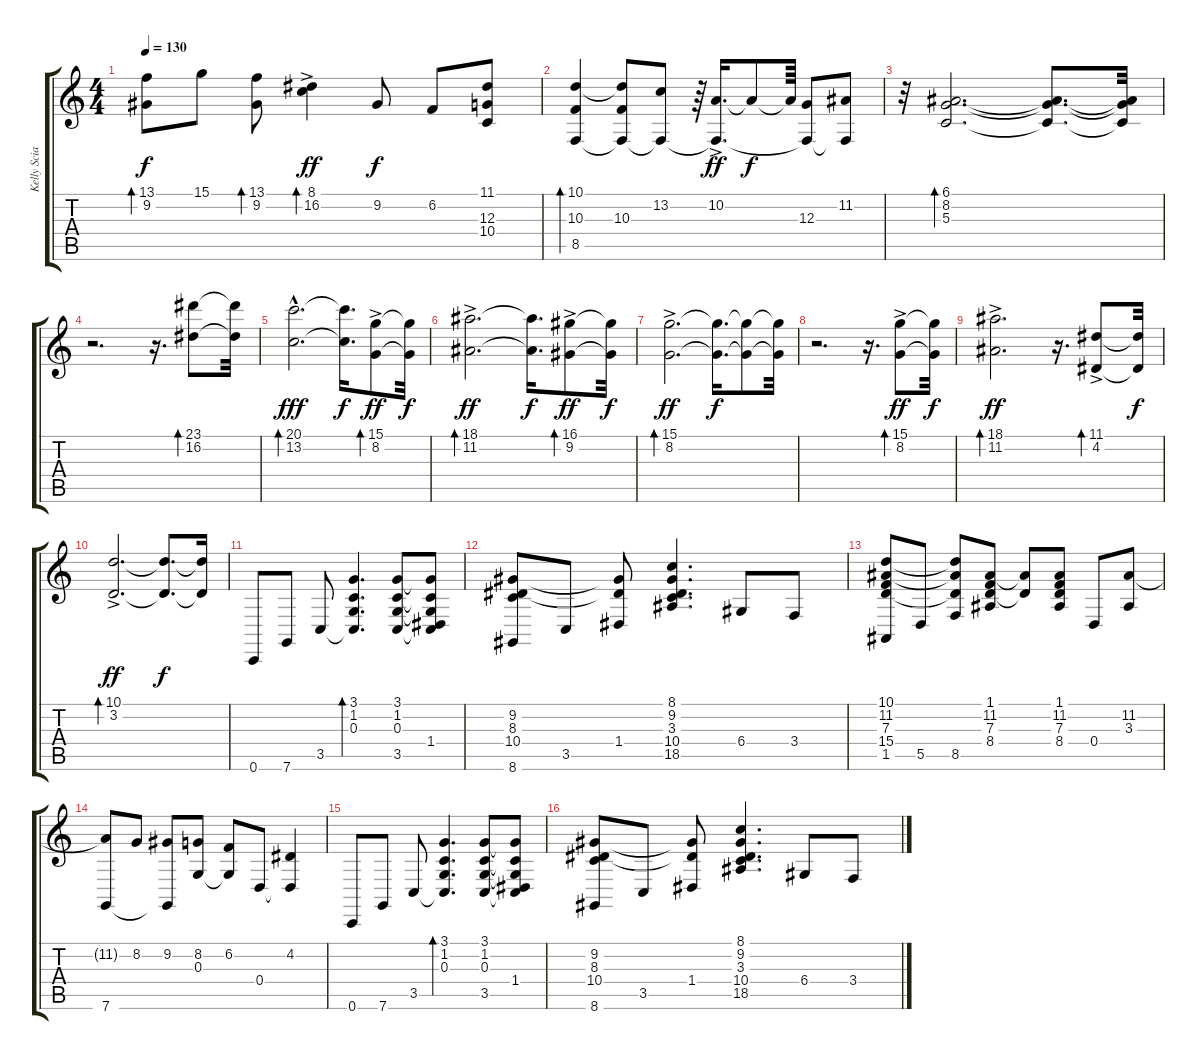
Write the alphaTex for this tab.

\track ("Kelly Sciandra" "Kelly Scia") {instrument acousticgrandpiano}
\staff {score tabs}
\tuning (E4 B3 G3 D3 A2 C2) {hide}
\ts (4 4)
\tempo 130
\clef g2
\ks c
(13.1 9.2).8{bd 60 dy f} 15.1.8 (13.1 9.2).8{bd 60} (8.1{ac} 16.2).4{bd 60 dy ff} 9.2.8{dy f} 6.2.8 (11.1 12.3{t} 10.4{t}).8 |
(10.1 10.3 8.5).4{bd 240} (10.1{t} 10.3 8.5{t}).8 (13.2 8.5{t}).8 r.64 (10.2{ac} 8.5{t}).16{d dy ff} 10.2{t}.8{dy f} 10.2{t}.64 (12.3 8.5{t}).8 (11.2 8.5{t}).8 |
r.32 (6.1 8.2 5.3).2{d bd 120} (6.1{t} 8.2{t} 5.3{t}).8{d} (6.1{t} 8.2{t} 5.3{t}).32 |
r.2{d} r.16{d} (23.1 16.2).8{bd 240} (23.1{t} 16.2{t}).32 |
(20.1 13.2{hac}).2{d bd 240 dy fff} (20.1{t} 13.2{t}).16{d dy f} (15.1 8.2{ac}).8{bd 240 dy ff} (15.1{t} 8.2{t}).32{dy f} |
(18.1 11.2{ac}).2{d bd 240 dy ff} (18.1{t} 11.2{t}).16{d dy f} (16.1 9.2{ac}).8{bd 240 dy ff} (16.1{t} 9.2{t}).32{dy f} |
(15.1 8.2{ac}).2{d bd 240 dy ff} (15.1{t} 8.2{t}).16{d dy f} (15.1{t} 8.2{t}).8 (15.1{t} 8.2{t}).32 |
r.2{d} r.16{d} (15.1 8.2{ac}).8{bd 240 dy ff} (15.1{t} 8.2{t}).32{dy f} |
(18.1 11.2{ac}).2{d bd 240 dy ff} r.16{d} (11.1 4.2{ac}).8{bd 240} (11.1{t} 4.2{t}).32{dy f} |
(10.1 3.2{ac}).2{d bd 240 dy ff} (10.1{t} 3.2{t}).8{d dy f} (10.1{t} 3.2{t}).16 |
0.6.8 7.6.8 3.5.8 (3.1 1.2 0.3 3.5{t}).4{d bd 60} (3.1 1.2 0.3 3.5).8 (3.1{t} 1.2{t} 0.3{t} 1.4 3.5{t}).8 |
(9.2 8.3 10.4 8.6).8 3.5.8 (9.2{t} 8.3{t} 1.4).8 (8.1 9.2 3.3 10.4 18.5).4{d} 6.4.8 3.4.8 |
(10.1 11.2 7.3 15.4 1.5).8 5.5.8 (10.1{t} 11.2{t} 7.3{t} 8.5).8 (1.1 11.2 7.3 8.4).8 (11.2{t} 7.3{t}).8 (1.1 11.2 7.3 8.4).8 0.4.8 (11.2 3.3).8 |
(11.2{t} 7.6).8 8.2.8 (9.2 7.6{t}).8 (8.2 0.3).8 (6.2 0.3{t}).8 0.4.8 (4.2 0.4{t}).4 |
0.6.8 7.6.8 3.5.8 (3.1 1.2 0.3 3.5{t}).4{d bd 60} (3.1 1.2 0.3 3.5).8 (3.1{t} 1.2{t} 0.3{t} 1.4 3.5{t}).8 |
(9.2 8.3 10.4 8.6).8 3.5.8 (9.2{t} 8.3{t} 1.4).8 (8.1 9.2 3.3 10.4 18.5).4{d} 6.4.8 3.4.8
